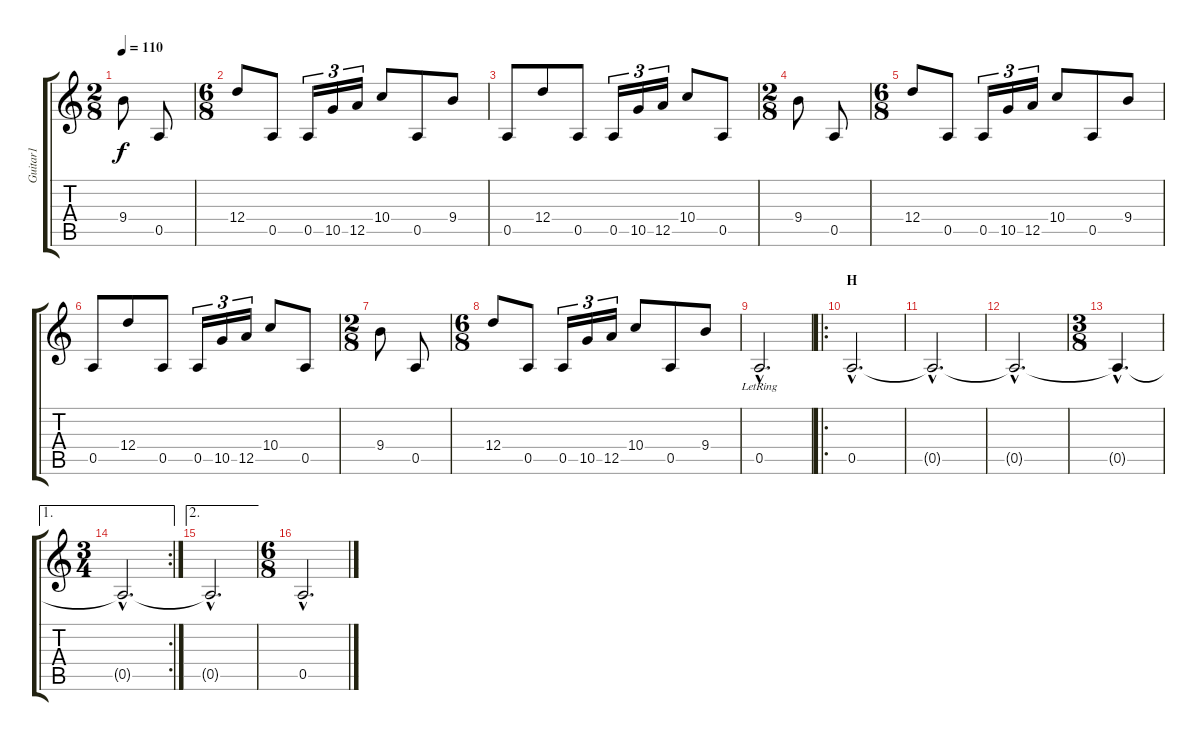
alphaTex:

\track ("Guitar1" "Guitar1") {instrument distortionguitar}
\staff {score tabs}
\tuning (E4 B3 G3 D3 A2 D2) {hide}
\ts (2 8)
\tempo 110
\clef g2
\ks c
9.4.8{dy f} 0.5.8 |
\ts (6 8)
12.4.8 0.5.8 0.5.16{tu (3 2)} 10.5.16{tu (3 2)} 12.5.16{tu (3 2)} 10.4.8 0.5.8 9.4.8 |
0.5.8 12.4.8 0.5.8 0.5.16{tu (3 2)} 10.5.16{tu (3 2)} 12.5.16{tu (3 2)} 10.4.8 0.5.8 |
\ts (2 8)
9.4.8 0.5.8 |
\ts (6 8)
12.4.8 0.5.8 0.5.16{tu (3 2)} 10.5.16{tu (3 2)} 12.5.16{tu (3 2)} 10.4.8 0.5.8 9.4.8 |
0.5.8 12.4.8 0.5.8 0.5.16{tu (3 2)} 10.5.16{tu (3 2)} 12.5.16{tu (3 2)} 10.4.8 0.5.8 |
\ts (2 8)
9.4.8 0.5.8 |
\ts (6 8)
12.4.8 0.5.8 0.5.16{tu (3 2)} 10.5.16{tu (3 2)} 12.5.16{tu (3 2)} 10.4.8 0.5.8 9.4.8 |
0.5{hac lr}.2{d} |
\ro
\section ("" "H")
0.5{hac}.2{d} |
0.5{hac t}.2{d} |
0.5{hac t}.2{d} |
\ts (3 8)
0.5{hac t}.4{d} |
\ae 1
\rc 2
\ts (3 4)
0.5{hac t}.2{d} |
\ae 2
0.5{hac t}.2{d} |
\ts (6 8)
0.5{hac}.2{d}
